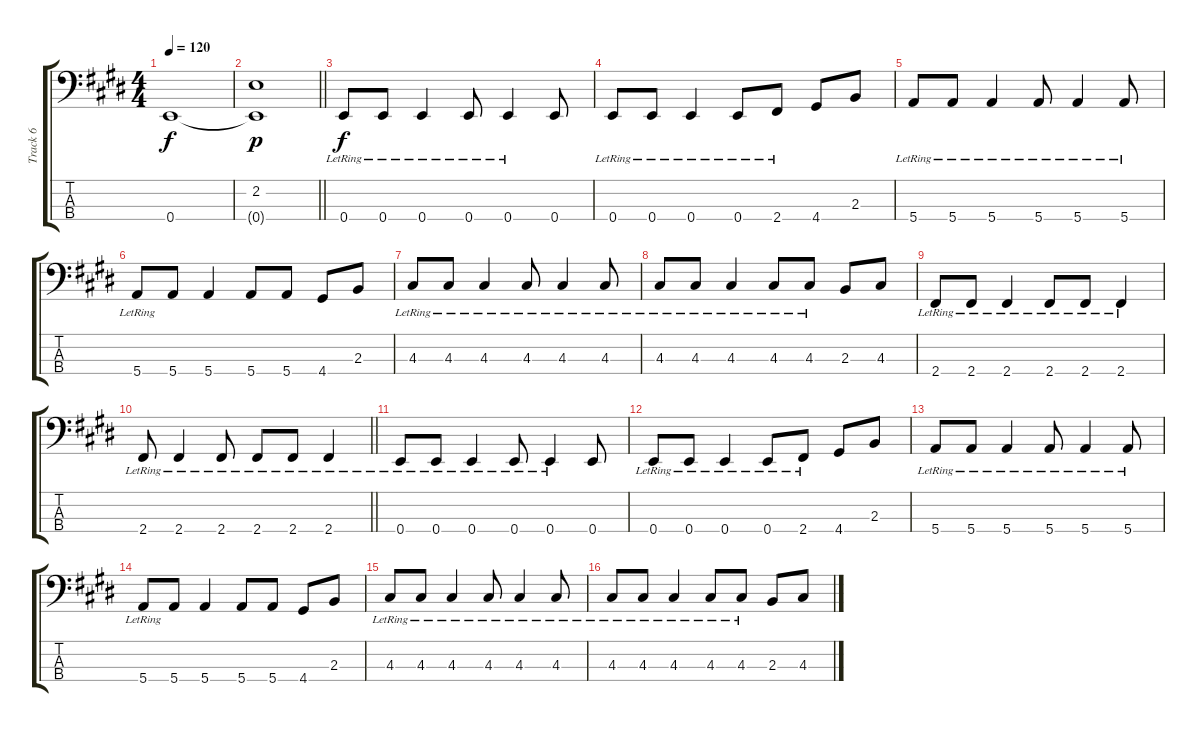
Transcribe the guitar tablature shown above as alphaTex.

\track ("Track 6" "Track 6") {instrument electricbassfinger}
\staff {score tabs}
\tuning (G2 D2 A1 E1) {hide}
\ts (4 4)
\tempo 120
\clef f4
\ks e
0.4.1{dy f} |
\barLineRight lightlight
(2.2 0.4{t}).1{dy p} |
0.4{lr}.8{dy f} 0.4{lr}.8 0.4{lr}.4 0.4{lr}.8 0.4{lr}.4 0.4.8 |
0.4{lr}.8 0.4{lr}.8 0.4{lr}.4 0.4{lr}.8 2.4{lr}.8 4.4.8 2.3.8 |
5.4{lr}.8 5.4{lr}.8 5.4{lr}.4 5.4{lr}.8 5.4{lr}.4 5.4{lr}.8 |
5.4{lr}.8 5.4.8 5.4.4 5.4.8 5.4.8 4.4.8 2.3.8 |
4.3{lr}.8 4.3{lr}.8 4.3{lr}.4 4.3{lr}.8 4.3{lr}.4 4.3{lr}.8 |
4.3{lr}.8 4.3{lr}.8 4.3{lr}.4 4.3{lr}.8 4.3{lr}.8 2.3.8 4.3.8 |
2.4{lr}.8 2.4{lr}.8 2.4{lr}.4 2.4{lr}.8 2.4{lr}.8 2.4{lr}.4 |
\barLineRight lightlight
2.4{lr}.8 2.4{lr}.4 2.4{lr}.8 2.4{lr}.8 2.4{lr}.8 2.4{lr}.4 |
0.4{lr}.8 0.4{lr}.8 0.4{lr}.4 0.4{lr}.8 0.4{lr}.4 0.4.8 |
0.4{lr}.8 0.4{lr}.8 0.4{lr}.4 0.4{lr}.8 2.4{lr}.8 4.4.8 2.3.8 |
5.4{lr}.8 5.4{lr}.8 5.4{lr}.4 5.4{lr}.8 5.4{lr}.4 5.4{lr}.8 |
5.4{lr}.8 5.4.8 5.4.4 5.4.8 5.4.8 4.4.8 2.3.8 |
4.3{lr}.8 4.3{lr}.8 4.3{lr}.4 4.3{lr}.8 4.3{lr}.4 4.3{lr}.8 |
4.3{lr}.8 4.3{lr}.8 4.3{lr}.4 4.3{lr}.8 4.3{lr}.8 2.3.8 4.3.8
